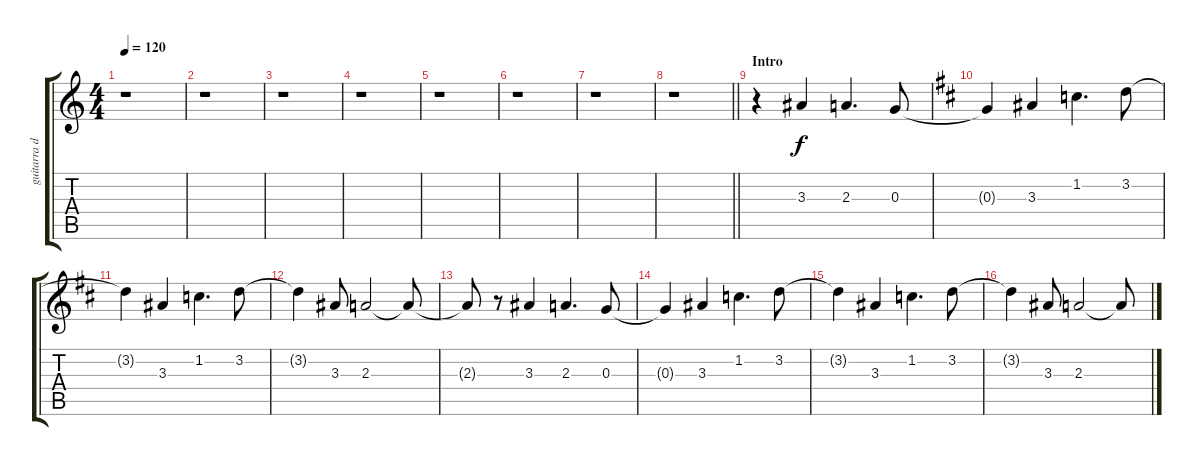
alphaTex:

\track ("guitarra distorcionada" "guitarra d") {instrument distortionguitar}
\staff {score tabs}
\tuning (E4 B3 G3 D3 A2 E2) {hide}
\ts (4 4)
\tempo 120
\clef g2
\ks c
r.1{dy f} |
r.1 |
r.1 |
r.1 |
r.1 |
r.1 |
r.1 |
\barLineRight lightlight
r.1 |
\section ("" "Intro")
r.4 3.3.4 2.3.4{d} 0.3.8 |
\ks d
0.3{t}.4 3.3.4 1.2.4{d} 3.2.8 |
3.2{t}.4 3.3.4 1.2.4{d} 3.2.8 |
3.2{t}.4 3.3.8 2.3.2 2.3{t}.8 |
2.3{t}.8 r.8 3.3.4 2.3.4{d} 0.3.8 |
0.3{t}.4 3.3.4 1.2.4{d} 3.2.8 |
3.2{t}.4 3.3.4 1.2.4{d} 3.2.8 |
3.2{t}.4 3.3.8 2.3.2 2.3{t}.8
